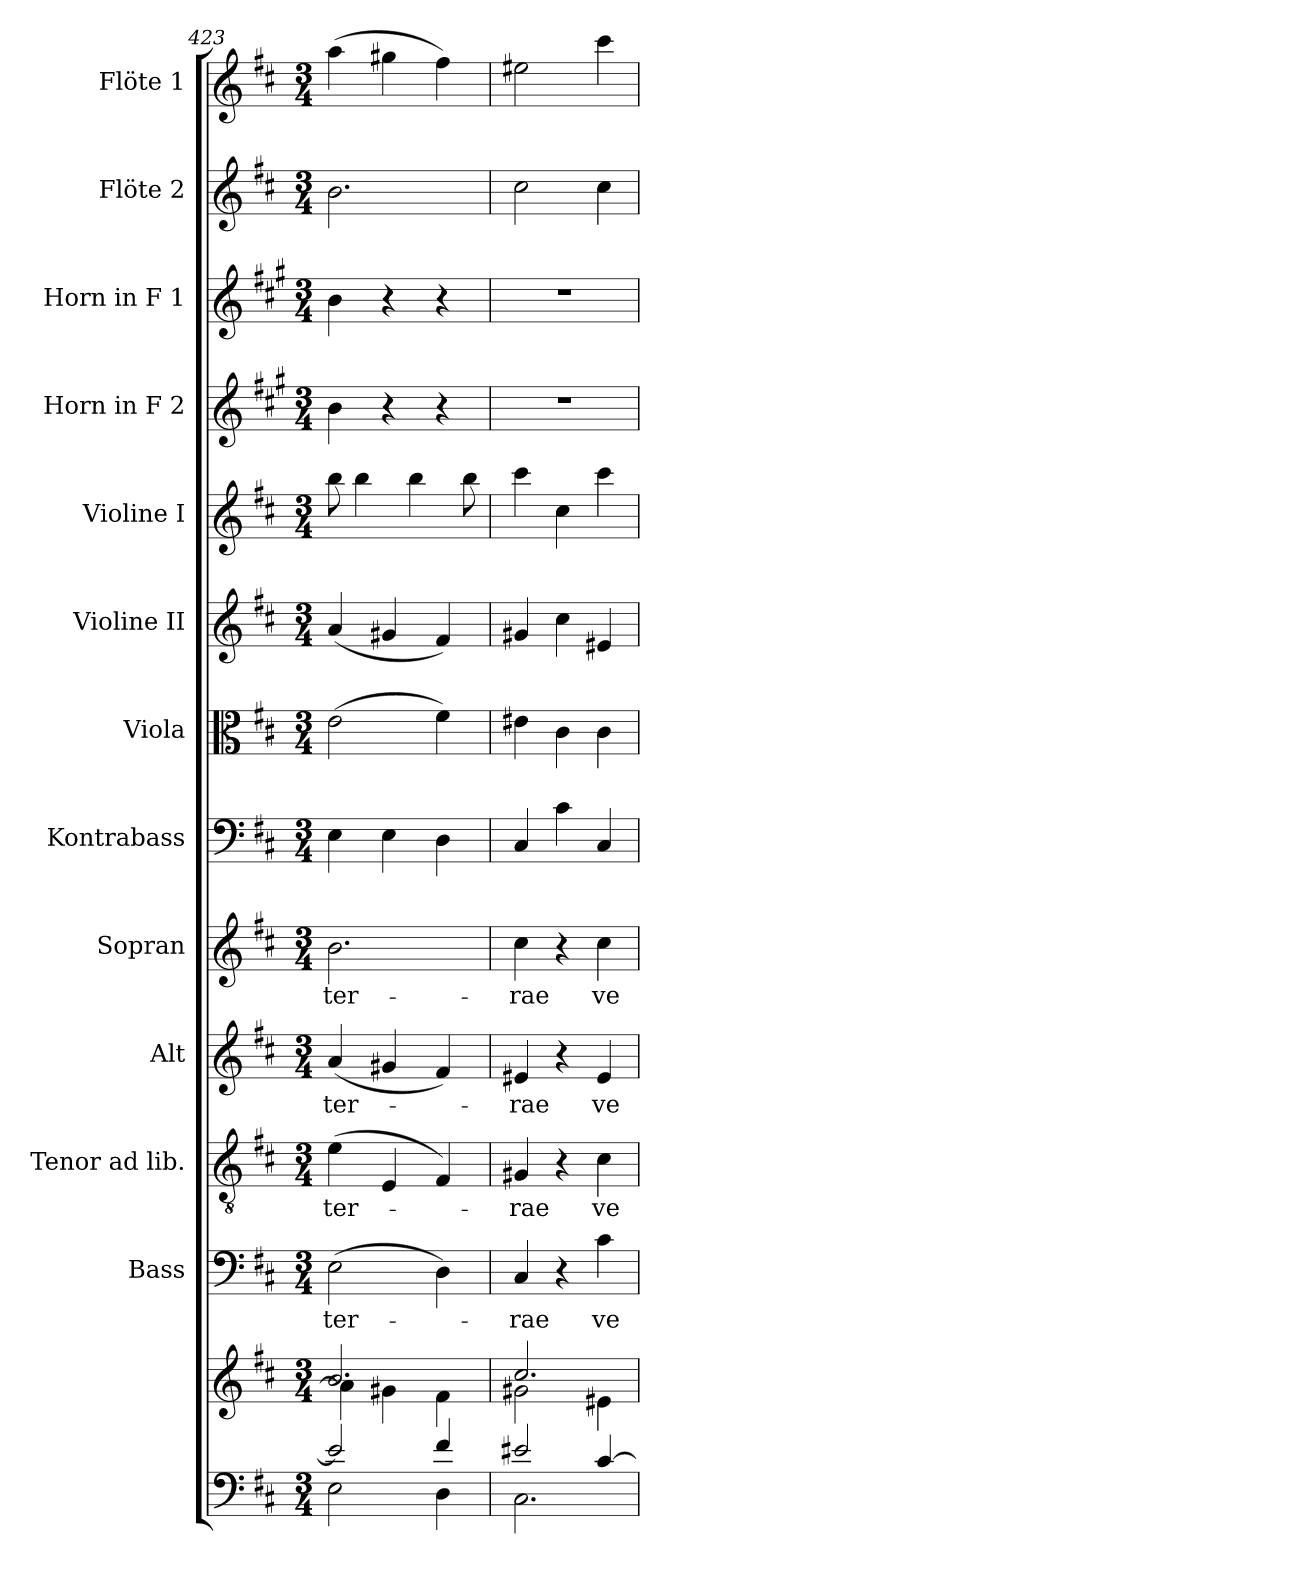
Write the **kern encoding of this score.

**kern	**kern	**kern	**text	**kern	**text	**kern	**text	**kern	**text	**kern	**kern	**kern	**kern	**kern	**kern	**kern	**kern
*part13	*part13	*part12	*part12	*part11	*part11	*part10	*part10	*part9	*part9	*part8	*part7	*part6	*part5	*part4	*part3	*part2	*part1
*staff14	*staff13	*staff12	*staff12	*staff11	*staff11	*staff10	*staff10	*staff9	*staff9	*staff8	*staff7	*staff6	*staff5	*staff4	*staff3	*staff2	*staff1
*	*	*I"Bass	*	*I"Tenor ad lib.	*	*I"Alt	*	*I"Sopran	*	*I"Kontrabass	*I"Viola	*I"Violine II	*I"Violine I	*I"Horn in F 2	*I"Horn in F 1	*I"Flöte 2	*I"Flöte 1
*	*	*I'B.	*	*I'T.	*	*I'A.	*	*I'S.	*	*I'Kb.	*I'Vla.	*I'Vl. II	*I'Vl. I	*	*	*I'Fl. 2	*I'Fl. 1
*clefF4	*clefG2	*clefF4	*	*clefGv2	*	*clefG2	*	*clefG2	*	*clefF4	*clefC3	*clefG2	*clefG2	*clefG2	*clefG2	*clefG2	*clefG2
*	*	*	*	*	*	*	*	*	*	*ITrd7c12	*	*	*	*ITrd4c7	*ITrd4c7	*	*
*k[f#c#]	*k[f#c#]	*k[f#c#]	*	*k[f#c#]	*	*k[f#c#]	*	*k[f#c#]	*	*k[f#c#]	*k[f#c#]	*k[f#c#]	*k[f#c#]	*k[f#c#]	*k[f#c#]	*k[f#c#]	*k[f#c#]
*D:	*D:	*D:	*	*D:	*	*D:	*	*D:	*	*D:	*D:	*D:	*D:	*D:	*D:	*D:	*D:
*M3/4	*M3/4	*M3/4	*	*M3/4	*	*M3/4	*	*M3/4	*	*M3/4	*M3/4	*M3/4	*M3/4	*M3/4	*M3/4	*M3/4	*M3/4
=423	=423	=423	=423	=423	=423	=423	=423	=423	=423	=423	=423	=423	=423	=423	=423	=423	=423
*^	*^	*	*	*	*	*	*	*	*	*	*	*	*	*	*	*	*
!	!	!	!	!	!LO:LY:b	!	!LO:LY:b	!	!LO:LY:b	!	!LO:LY:b	!	!	!	!	!	!	!	!
2e/]	2E\	2.b/	4a\]	(>2E\	ter-	(>4e\	ter-	(<4a/	ter-	2.b\	ter-	4EE\	(>2e\	(<4a/	8bb\	4e\	4e\	2.b\	(>4aa\
.	.	.	.	.	.	.	.	.	.	.	.	.	.	.	4bb\	.	.	.	.
.	.	.	4g#X\	.	.	4E/	.	4g#X/	.	.	.	4EE\	.	4g#X/	.	4r	4r	.	4gg#X\
.	.	.	.	.	.	.	.	.	.	.	.	.	.	.	4bb\	.	.	.	.
4f#/	4D\	.	4f#\	4D\)	.	4F#/)	.	4f#/)	.	.	.	4DD\	4f#\)	4f#/)	.	4r	4r	.	4ff#\)
.	.	.	.	.	.	.	.	.	.	.	.	.	.	.	8bb\	.	.	.	.
!!LO:PB:g=z
=424	=424	=424	=424	=424	=424	=424	=424	=424	=424	=424	=424	=424	=424	=424	=424	=424	=424	=424	=424
!	!	!	!	!	!LO:LY:b	!	!LO:LY:b	!	!LO:LY:b	!	!LO:LY:b	!	!	!	!	!	!	!	!
2e#X/	2.C#\	2.cc#/	2g#X\	4C#/	-rae	4G#X/	-rae	4e#X/	-rae	4cc#\	-rae	4CC#/	4e#X\	4g#X/	4ccc#\	2.r	2.r	2cc#\	2ee#X\
.	.	.	.	4r	.	4r	.	4r	.	4r	.	4C#\	4c#\	4cc#\	4cc#\	.	.	.	.
!	!	!	!	!	!LO:LY:b	!	!LO:LY:b	!	!LO:LY:b	!	!LO:LY:b	!	!	!	!	!	!	!	!
[>4c#/	.	.	4e#X\	4c#\	ve-	4c#\	ve-	4e#/	ve-	4cc#\	ve-	4CC#/	4c#\	4e#X/	4ccc#\	.	.	4cc#\	4ccc#\
*v	*v	*	*	*	*	*	*	*	*	*	*	*	*	*	*	*	*	*	*
*	*v	*v	*	*	*	*	*	*	*	*	*	*	*	*	*	*	*	*
=	=	=	=	=	=	=	=	=	=	=	=	=	=	=	=	=	=
*-	*-	*-	*-	*-	*-	*-	*-	*-	*-	*-	*-	*-	*-	*-	*-	*-	*-
